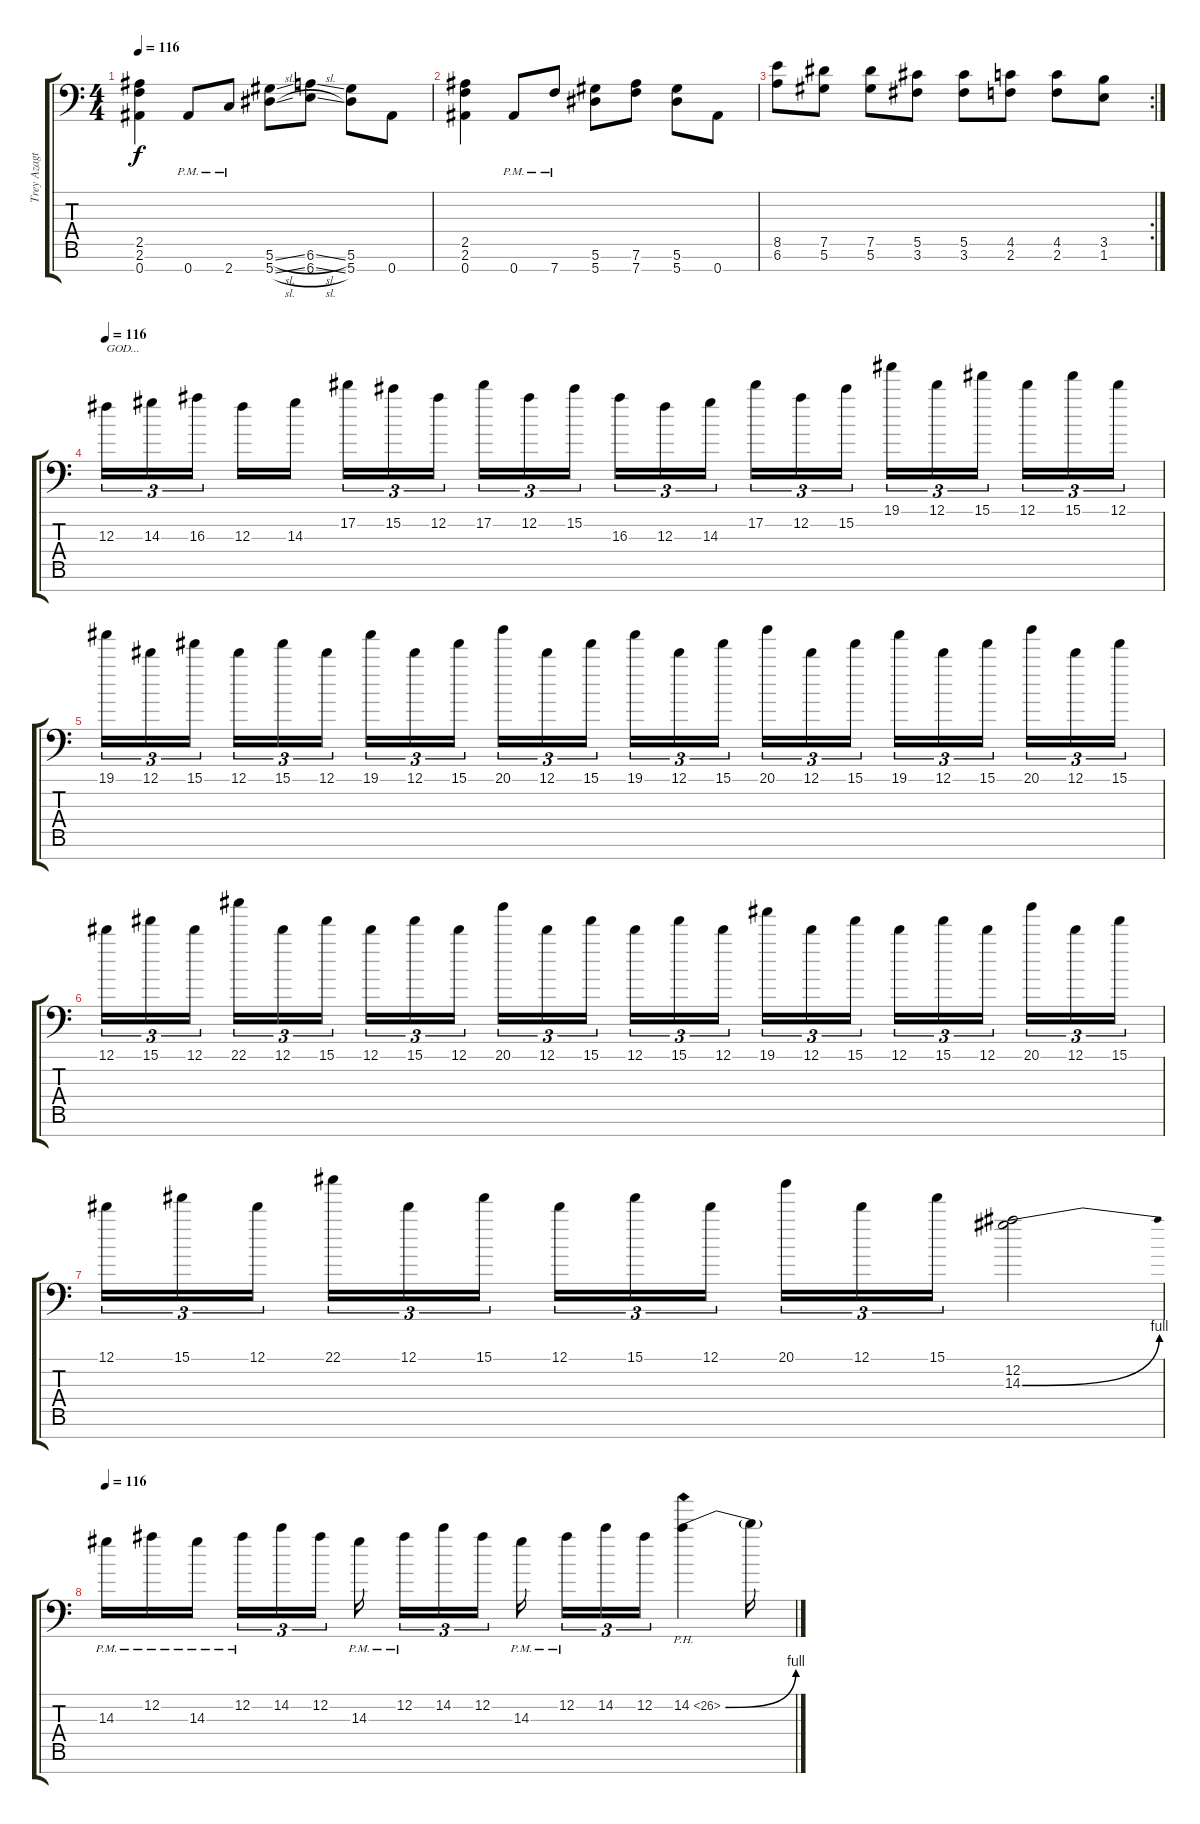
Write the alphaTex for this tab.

\track ("Trey Azagthoth" "Trey Azagt") {instrument distortionguitar}
\staff {score tabs}
\tuning (Eb4 Bb3 Gb3 Db3 Ab2 Eb2 Bb1) {hide}
\ts (4 4)
\tempo 116
\clef f4
\ks c
(2.5 2.6 0.7).4{dy f} 0.7{pm}.8 2.7{pm}.8 (5.6{sl} 5.7{sl}).8 (6.6{sl} 6.7{sl}).8 (5.6 5.7).8 0.7.8 |
(2.5 2.6 0.7).4 0.7{pm}.8 7.7{pm}.8 (5.6 5.7).8 (7.6 7.7).8 (5.6 5.7).8 0.7.8 |
\rc 2
(8.5 6.6).8 (7.5 5.6).8 (7.5 5.6).8 (5.5 3.6).8 (5.5 3.6).8 (4.5 2.6).8 (4.5 2.6).8 (3.5 1.6).8 |
\tempo 116
12.3.16{tu (3 2) txt "GOD..." volume 16 balance 8 instrument overdrivenguitar} 14.3.16{tu (3 2)} 16.3.16{tu (3 2) beam splitsecondary} 12.3.16 14.3.16 17.2.16{tu (3 2)} 15.2.16{tu (3 2)} 12.2.16{tu (3 2) beam splitsecondary} 17.2.16{tu (3 2)} 12.2.16{tu (3 2)} 15.2.16{tu (3 2)} 16.3.16{tu (3 2)} 12.3.16{tu (3 2)} 14.3.16{tu (3 2) beam splitsecondary} 17.2.16{tu (3 2)} 12.2.16{tu (3 2)} 15.2.16{tu (3 2)} 19.1.16{tu (3 2)} 12.1.16{tu (3 2)} 15.1.16{tu (3 2) beam splitsecondary} 12.1.16{tu (3 2)} 15.1.16{tu (3 2)} 12.1.16{tu (3 2)} |
19.1.16{tu (3 2)} 12.1.16{tu (3 2)} 15.1.16{tu (3 2) beam splitsecondary} 12.1.16{tu (3 2)} 15.1.16{tu (3 2)} 12.1.16{tu (3 2)} 19.1.16{tu (3 2)} 12.1.16{tu (3 2)} 15.1.16{tu (3 2) beam splitsecondary} 20.1.16{tu (3 2)} 12.1.16{tu (3 2)} 15.1.16{tu (3 2)} 19.1.16{tu (3 2)} 12.1.16{tu (3 2)} 15.1.16{tu (3 2) beam splitsecondary} 20.1.16{tu (3 2)} 12.1.16{tu (3 2)} 15.1.16{tu (3 2)} 19.1.16{tu (3 2)} 12.1.16{tu (3 2)} 15.1.16{tu (3 2) beam splitsecondary} 20.1.16{tu (3 2)} 12.1.16{tu (3 2)} 15.1.16{tu (3 2)} |
12.1.16{tu (3 2)} 15.1.16{tu (3 2)} 12.1.16{tu (3 2) beam splitsecondary} 22.1.16{tu (3 2)} 12.1.16{tu (3 2)} 15.1.16{tu (3 2)} 12.1.16{tu (3 2)} 15.1.16{tu (3 2)} 12.1.16{tu (3 2) beam splitsecondary} 20.1.16{tu (3 2)} 12.1.16{tu (3 2)} 15.1.16{tu (3 2)} 12.1.16{tu (3 2)} 15.1.16{tu (3 2)} 12.1.16{tu (3 2) beam splitsecondary} 19.1.16{tu (3 2)} 12.1.16{tu (3 2)} 15.1.16{tu (3 2)} 12.1.16{tu (3 2)} 15.1.16{tu (3 2)} 12.1.16{tu (3 2) beam splitsecondary} 20.1.16{tu (3 2)} 12.1.16{tu (3 2)} 15.1.16{tu (3 2)} |
12.1.16{tu (3 2)} 15.1.16{tu (3 2)} 12.1.16{tu (3 2) beam splitsecondary} 22.1.16{tu (3 2)} 12.1.16{tu (3 2)} 15.1.16{tu (3 2)} 12.1.16{tu (3 2)} 15.1.16{tu (3 2)} 12.1.16{tu (3 2) beam splitsecondary} 20.1.16{tu (3 2)} 12.1.16{tu (3 2)} 15.1.16{tu (3 2)} (12.2 14.3{be (bend 0 0 60 4)}).2 |
\tempo 116
14.3{pm}.16 12.2{pm}.16 14.3{pm}.16{beam splitsecondary} 12.2{pm}.16{tu (3 2)} 14.2.16{tu (3 2)} 12.2.16{tu (3 2) beam splitsecondary} 14.3{pm}.16{beam splitsecondary} 12.2{pm}.16{tu (3 2)} 14.2.16{tu (3 2)} 12.2.16{tu (3 2)} 14.3{pm}.16{beam splitsecondary} 12.2{pm}.16{tu (3 2)} 14.2.16{tu (3 2)} 12.2.16{tu (3 2)} 14.2{be (bend 0 0 60 4) ph 12}.4 14.2{t}.16
